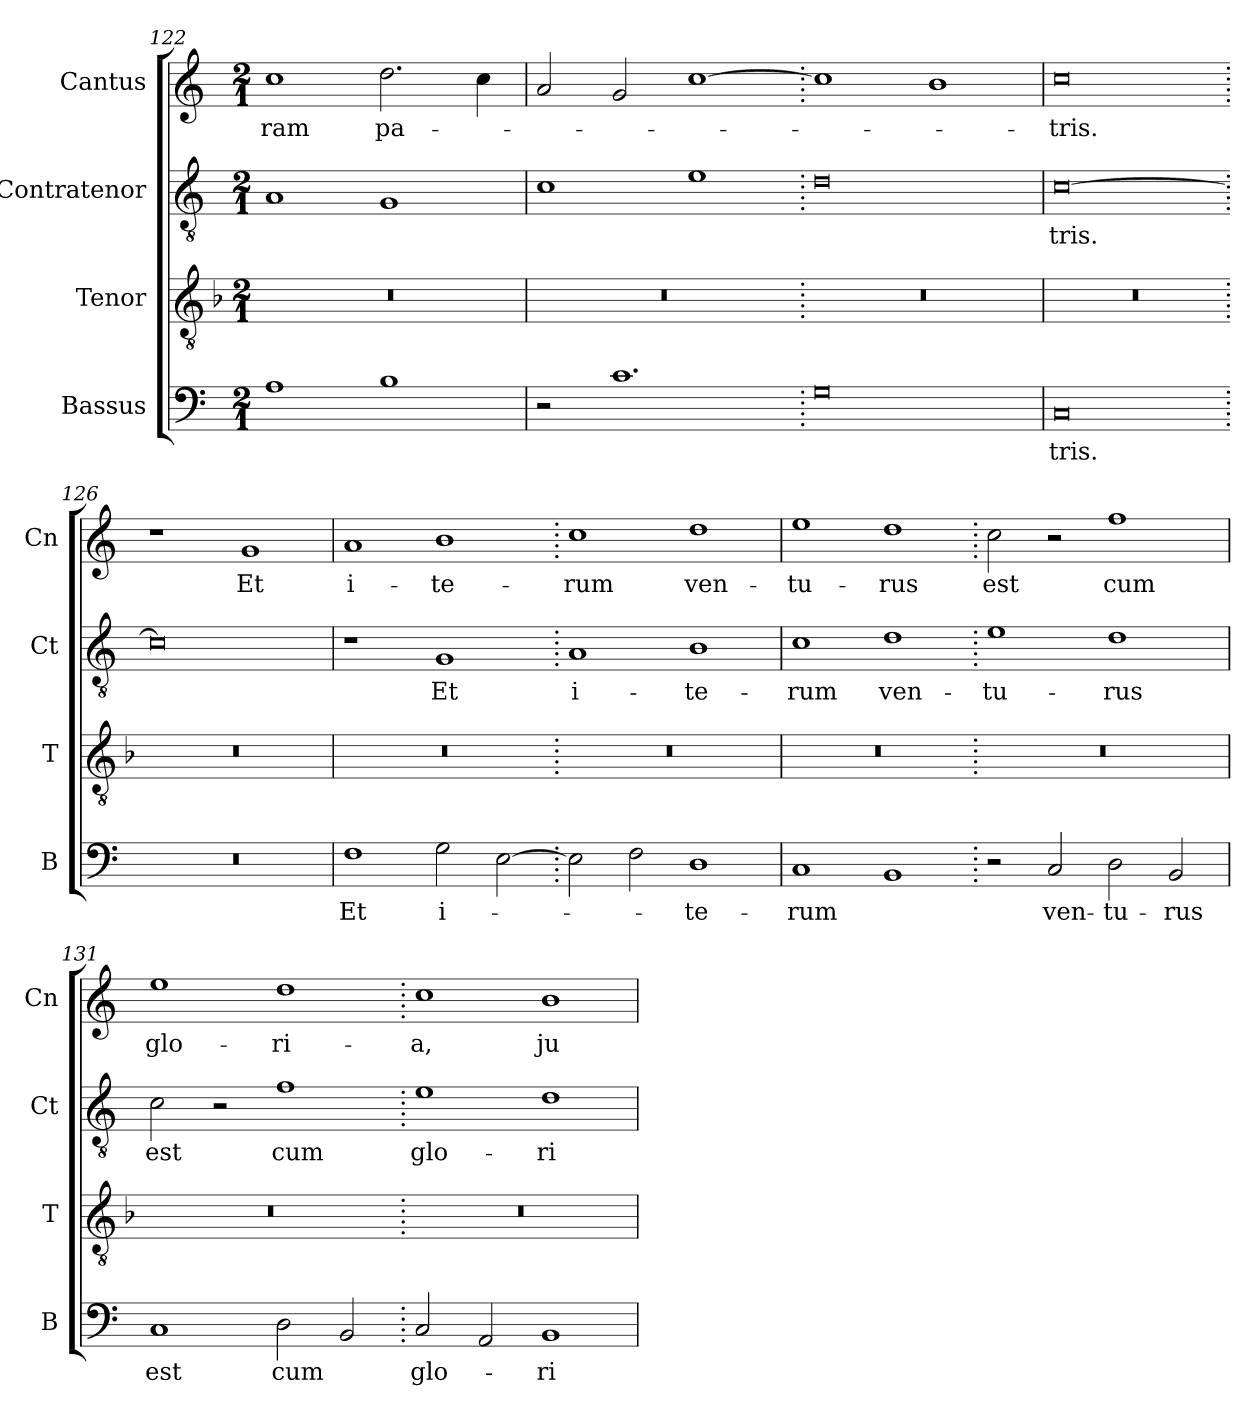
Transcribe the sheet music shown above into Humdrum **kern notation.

**kern	**text	**kern	**kern	**text	**kern	**text
*part4	*part4	*part3	*part2	*part2	*part1	*part1
*staff4	*staff4	*staff3	*staff2	*staff2	*staff1	*staff1
*I"Bassus	*	*I"Tenor	*I"Contratenor	*	*I"Cantus	*
*I'B	*	*I'T	*I'Ct	*	*I'Cn	*
*clefF4	*	*clefGv2	*clefGv2	*	*clefG2	*
*k[]	*	*k[b-]	*k[]	*	*k[]	*
*M2/1	*	*M2/1	*M2/1	*	*M2/1	*
=122	=122	=122	=122	=122	=122	=122
1A	.	0r	1A	.	1cc	-ram
1B	.	.	1G	.	2.dd\	pa-
.	.	.	.	.	4cc\	.
=123	=123	=123	=123	=123	=123	=123
2r	.	0r	1c	.	2a/	.
1.c	.	.	.	.	2g/	.
.	.	.	1e	.	[1cc	.
=124.	=124.	=124.	=124.	=124.	=124.	=124.
0G	.	0r	0d	.	1cc]	.
.	.	.	.	.	1b	.
=125	=125	=125	=125	=125	=125	=125
0C	-tris.	0r	[0c	-tris.	0cc	-tris.
=126.	=126.	=126.	=126.	=126.	=126.	=126.
0r	.	0r	0c]	.	1r	.
.	.	.	.	.	1g	Et
=127	=127	=127	=127	=127	=127	=127
1F	Et	0r	1r	.	1a	i-
2G\	i-	.	1G	Et	1b	-te-
[2E\	.	.	.	.	.	.
=128.	=128.	=128.	=128.	=128.	=128.	=128.
2E\]	.	0r	1A	i-	1cc	-rum
2F\	.	.	.	.	.	.
1D	-te-	.	1B	-te-	1dd	ven-
=129	=129	=129	=129	=129	=129	=129
1C	-rum	0r	1c	-rum	1ee	-tu-
1BB	.	.	1d	ven-	1dd	-rus
=130.	=130.	=130.	=130.	=130.	=130.	=130.
2r	.	0r	1e	-tu-	2cc\	est
2C/	ven-	.	.	.	2r	.
2D\	-tu-	.	1d	-rus	1ff	cum
2BB/	-rus	.	.	.	.	.
=131	=131	=131	=131	=131	=131	=131
1C	est	0r	2c\	est	1ee	glo-
.	.	.	2r	.	.	.
2D\	cum	.	1f	cum	1dd	-ri-
2BB/	.	.	.	.	.	.
=132.	=132.	=132.	=132.	=132.	=132.	=132.
2C/	glo-	0r	1e	glo-	1cc	-a,
2AA/	.	.	.	.	.	.
1BB	-ri-	.	1d	-ri-	1b	ju-
=	=	=	=	=	=	=
*-	*-	*-	*-	*-	*-	*-
